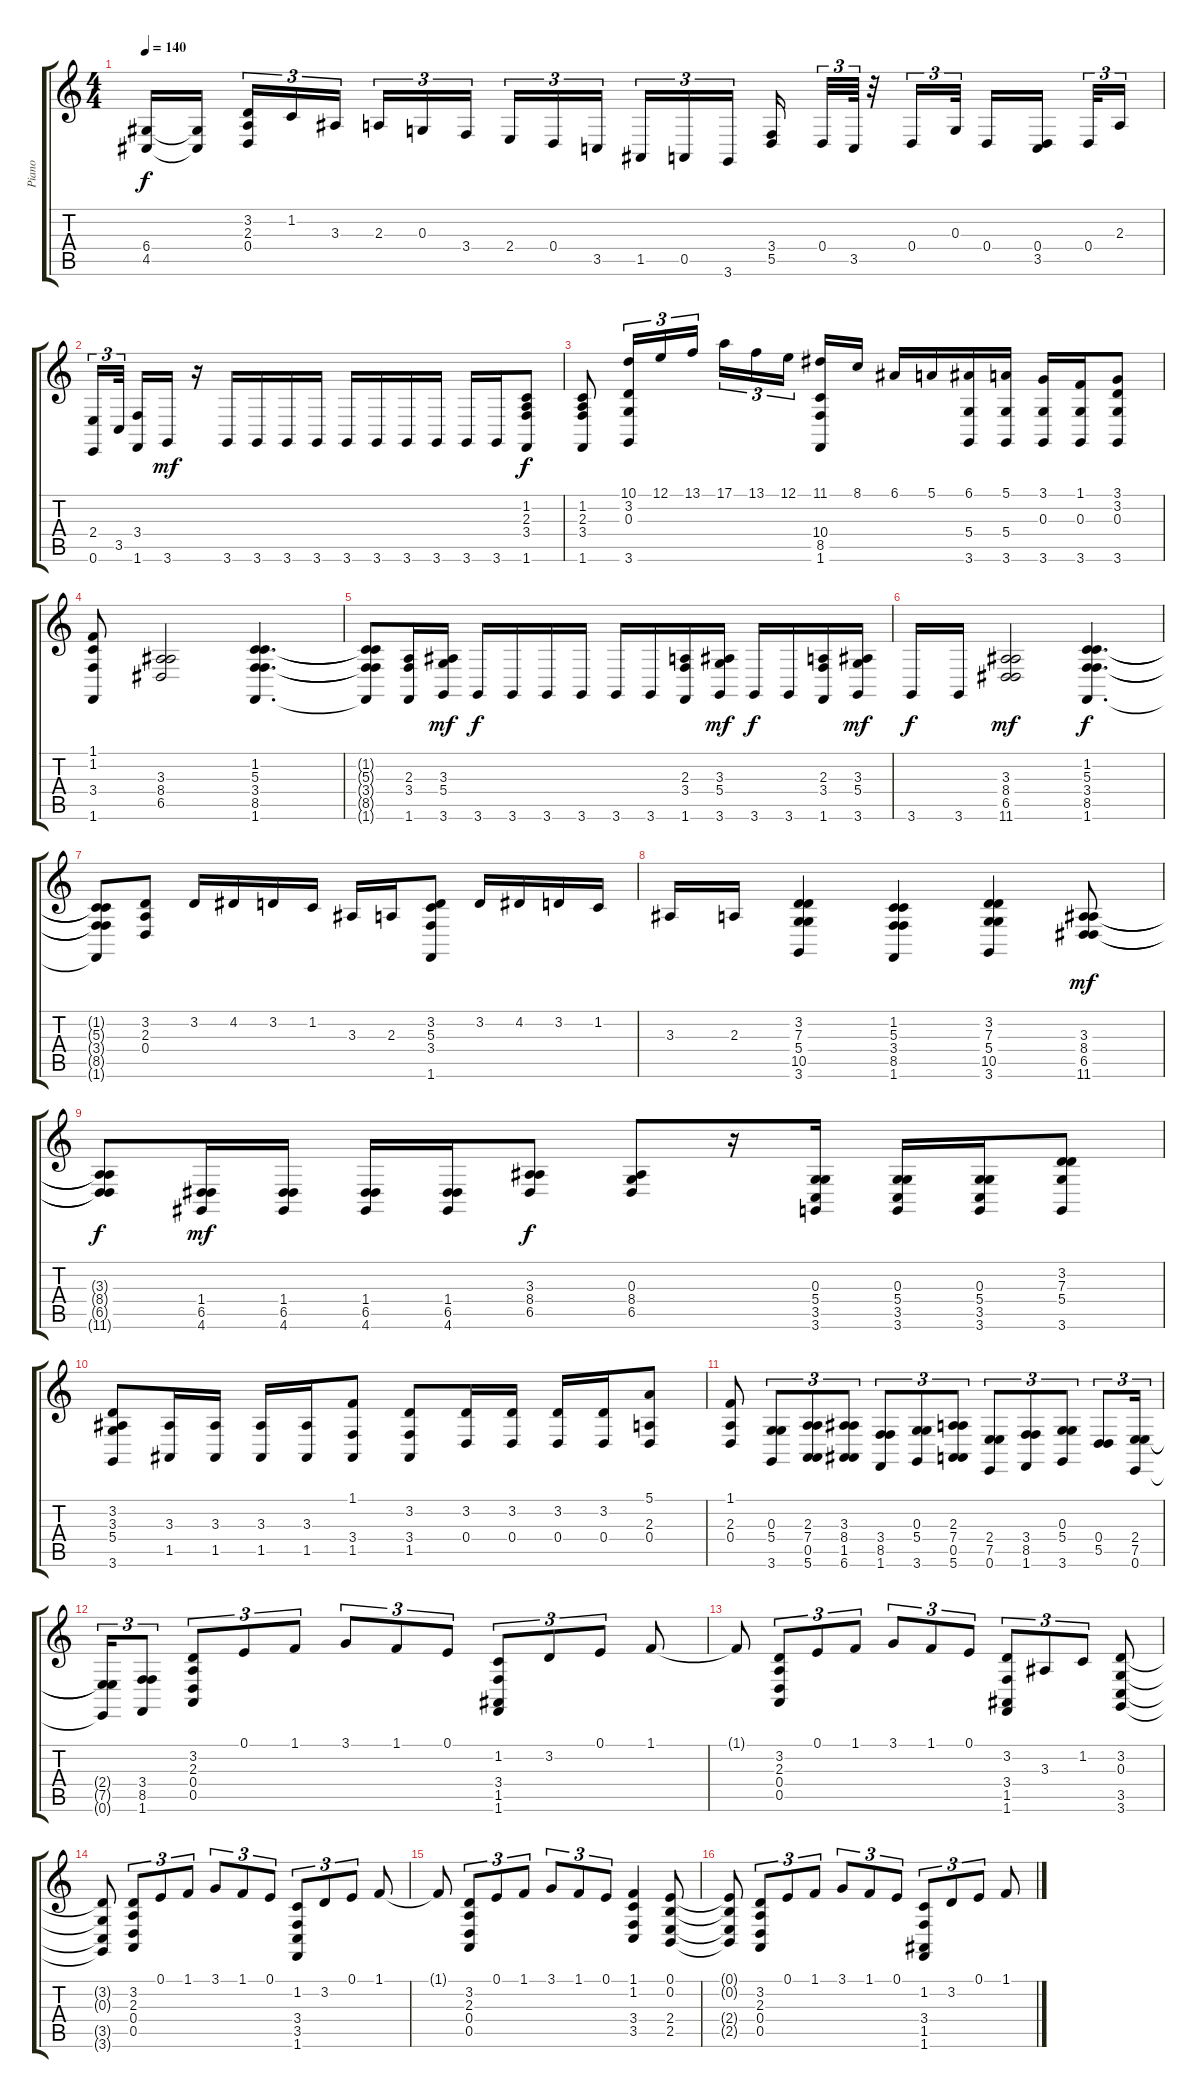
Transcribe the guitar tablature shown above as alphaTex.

\track ("Piano" "Piano") {instrument acousticgrandpiano}
\staff {score tabs}
\tuning (E4 B3 G3 D3 A2 E2) {hide}
\ts (4 4)
\tempo 140
\clef g2
\ks c
(6.4 4.5).16{dy f} (6.4{t} 4.5{t}).16 (3.2 2.3 0.4).16{tu (3 2)} 1.2.16{tu (3 2)} 3.3.16{tu (3 2)} 2.3.16{tu (3 2)} 0.3.16{tu (3 2)} 3.4.16{tu (3 2)} 2.4.16{tu (3 2)} 0.4.16{tu (3 2)} 3.5.16{tu (3 2)} 1.5.16{tu (3 2)} 0.5.16{tu (3 2)} 3.6.16{tu (3 2)} (3.4 5.5).16 0.4.32{tu (3 2)} 3.5.64{tu (3 2)} r.32 0.4.16{tu (3 2)} 0.3.32{tu (3 2)} 0.4.16 (0.4 3.5).16 0.4.32{tu (3 2)} 2.3.16{tu (3 2)} |
(2.4 0.6).16{tu (3 2)} 3.5.32{tu (3 2)} (3.4 1.6).16 3.6.16{dy mf} r.16 3.6.16 3.6.16 3.6.16 3.6.16 3.6.16 3.6.16 3.6.16 3.6.16 3.6.16 3.6.16 (1.2 2.3 3.4 1.6).8{dy f} |
(1.2 2.3 3.4 1.6).8 (10.1 3.2 0.3 3.6).16{tu (3 2)} 12.1.16{tu (3 2)} 13.1.16{tu (3 2)} 17.1.16{tu (3 2)} 13.1.16{tu (3 2)} 12.1.16{tu (3 2)} (11.1 10.4 8.5 1.6).16 8.1.16 6.1.16 5.1.16 (6.1 5.4 3.6).16 (5.1 5.4 3.6).16 (3.1 0.3 3.6).16 (1.1 0.3 3.6).16 (3.1 3.2 0.3 3.6).8 |
(1.1 1.2 3.4 1.6).8 (3.3 8.4 6.5).2 (1.2 5.3 3.4 8.5 1.6).4{d} |
(1.2{t} 5.3{t} 3.4{t} 8.5{t} 1.6{t}).8 (2.3 3.4 1.6).16 (3.3 5.4 3.6).16{dy mf} 3.6.16{dy f} 3.6.16 3.6.16 3.6.16 3.6.16 3.6.16 (2.3 3.4 1.6).16 (3.3 5.4 3.6).16{dy mf} 3.6.16{dy f} 3.6.16 (2.3 3.4 1.6).16 (3.3 5.4 3.6).16{dy mf} |
3.6.16{dy f} 3.6.16 (3.3 8.4 6.5 11.6).2{dy mf} (1.2 5.3 3.4 8.5 1.6).4{d dy f} |
(1.2{t} 5.3{t} 3.4{t} 8.5{t} 1.6{t}).8 (3.2 2.3 0.4).8 3.2.16 4.2.16 3.2.16 1.2.16 3.3.16 2.3.16 (3.2 5.3 3.4 1.6).8 3.2.16 4.2.16 3.2.16 1.2.16 |
3.3.16 2.3.16 (3.2 7.3 5.4 10.5 3.6).4 (1.2 5.3 3.4 8.5 1.6).4 (3.2 7.3 5.4 10.5 3.6).4 (3.3 8.4 6.5 11.6).8{dy mf} |
(3.3{t} 8.4{t} 6.5{t} 11.6{t}).8{dy f} (1.4 6.5 4.6).16{dy mf} (1.4 6.5 4.6).16 (1.4 6.5 4.6).16 (1.4 6.5 4.6).16 (3.3 8.4 6.5).8{dy f} (0.3 8.4 6.5).8 r.16 (0.3 5.4 3.5 3.6).16 (0.3 5.4 3.5 3.6).16 (0.3 5.4 3.5 3.6).16 (3.2 7.3 5.4 3.6).8 |
(3.2 3.3 5.4 3.6).8 (3.3 1.5).16 (3.3 1.5).16 (3.3 1.5).16 (3.3 1.5).16 (1.1 3.4 1.5).8 (3.2 3.4 1.5).8 (3.2 0.4).16 (3.2 0.4).16 (3.2 0.4).16 (3.2 0.4).16 (5.1 2.3 0.4).8 |
(1.1 2.3 0.4).8 (0.3 5.4 3.6).8{tu (3 2)} (2.3 7.4 0.5 5.6).8{tu (3 2)} (3.3 8.4 1.5 6.6).8{tu (3 2)} (3.4 8.5 1.6).8{tu (3 2)} (0.3 5.4 3.6).8{tu (3 2)} (2.3 7.4 0.5 5.6).8{tu (3 2)} (2.4 7.5 0.6).8{tu (3 2)} (3.4 8.5 1.6).8{tu (3 2)} (0.3 5.4 3.6).8{tu (3 2)} (0.4 5.5).8{tu (3 2)} (2.4 7.5 0.6).16{tu (3 2)} |
(2.4{t} 7.5{t} 0.6{t}).16{tu (3 2)} (3.4 8.5 1.6).8{tu (3 2)} (3.2 2.3 0.4 0.5).8{tu (3 2)} 0.1.8{tu (3 2)} 1.1.8{tu (3 2)} 3.1.8{tu (3 2)} 1.1.8{tu (3 2)} 0.1.8{tu (3 2)} (1.2 3.4 1.5 1.6).8{tu (3 2)} 3.2.8{tu (3 2)} 0.1.8{tu (3 2)} 1.1.8 |
1.1{t}.8 (3.2 2.3 0.4 0.5).8{tu (3 2)} 0.1.8{tu (3 2)} 1.1.8{tu (3 2)} 3.1.8{tu (3 2)} 1.1.8{tu (3 2)} 0.1.8{tu (3 2)} (3.2 3.4 1.5 1.6).8{tu (3 2)} 3.3.8{tu (3 2)} 1.2.8{tu (3 2)} (3.2 0.3 3.5 3.6).8 |
(3.2{t} 0.3{t} 3.5{t} 3.6{t}).8 (3.2 2.3 0.4 0.5).8{tu (3 2)} 0.1.8{tu (3 2)} 1.1.8{tu (3 2)} 3.1.8{tu (3 2)} 1.1.8{tu (3 2)} 0.1.8{tu (3 2)} (1.2 3.4 3.5 1.6).8{tu (3 2)} 3.2.8{tu (3 2)} 0.1.8{tu (3 2)} 1.1.8 |
1.1{t}.8 (3.2 2.3 0.4 0.5).8{tu (3 2)} 0.1.8{tu (3 2)} 1.1.8{tu (3 2)} 3.1.8{tu (3 2)} 1.1.8{tu (3 2)} 0.1.8{tu (3 2)} (1.1 1.2 3.4 3.5).4 (0.1 0.2 2.4 2.5).8 |
(0.1{t} 0.2{t} 2.4{t} 2.5{t}).8 (3.2 2.3 0.4 0.5).8{tu (3 2)} 0.1.8{tu (3 2)} 1.1.8{tu (3 2)} 3.1.8{tu (3 2)} 1.1.8{tu (3 2)} 0.1.8{tu (3 2)} (1.2 3.4 1.5 1.6).8{tu (3 2)} 3.2.8{tu (3 2)} 0.1.8{tu (3 2)} 1.1.8
